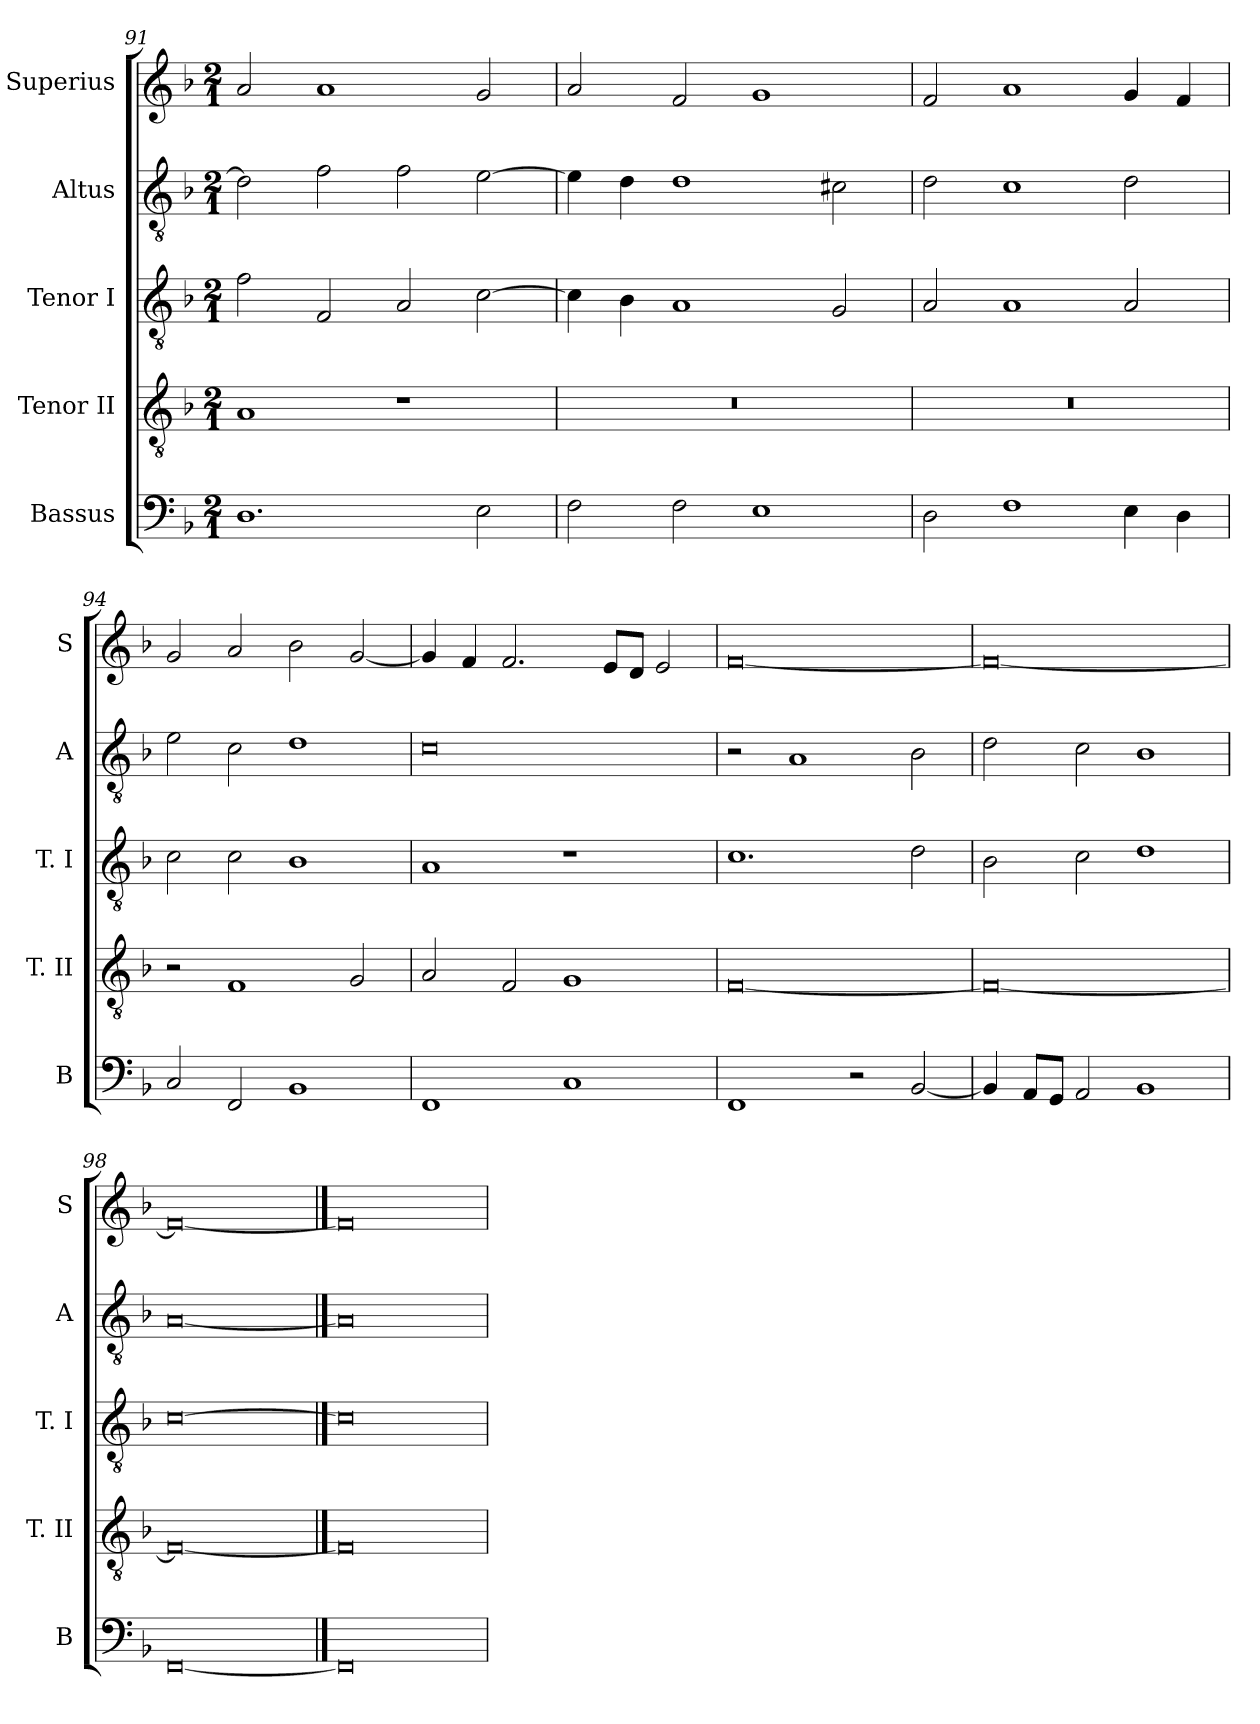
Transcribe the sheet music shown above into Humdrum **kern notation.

**kern	**kern	**kern	**kern	**kern
*part5	*part4	*part3	*part2	*part1
*staff5	*staff4	*staff3	*staff2	*staff1
*I"Bassus	*I"Tenor II	*I"Tenor I	*I"Altus	*I"Superius
*I'B	*I'T. II	*I'T. I	*I'A	*I'S
*clefF4	*clefGv2	*clefGv2	*clefGv2	*clefG2
*k[b-]	*k[b-]	*k[b-]	*k[b-]	*k[b-]
*F:	*F:	*F:	*F:	*F:
*M2/1	*M2/1	*M2/1	*M2/1	*M2/1
=91	=91	=91	=91	=91
1.D	1A	2f	2d]	2a
.	.	2F	2f	1a
.	1r	2A	2f	.
2E	.	[2c	[2e	2g
=92	=92	=92	=92	=92
2F	0r	4c]	4e]	2a
.	.	4B-	4d	.
2F	.	1A	1d	2f
1E	.	.	.	1g
.	.	2G	2c#X	.
=93	=93	=93	=93	=93
2D	0r	2A	2d	2f
1F	.	1A	1c	1a
4E	.	2A	2d	4g
4D	.	.	.	4f
=94	=94	=94	=94	=94
2C	2r	2c	2e	2g
2FF	1F	2c	2c	2a
1BB-	.	1B-	1d	2b-
.	2G	.	.	[2g
=95	=95	=95	=95	=95
1FF	2A	1A	0c	4g]
.	.	.	.	4f
.	2F	.	.	2.f
1C	1G	1r	.	.
.	.	.	.	8eL
.	.	.	.	8dJ
.	.	.	.	2e
=96	=96	=96	=96	=96
1FF	[0F	1.c	2r	[0f
.	.	.	1A	.
2r	.	.	.	.
[2BB-	.	2d	2B-	.
=97	=97	=97	=97	=97
4BB-]	0F_	2B-	2d	0f_
8AAL	.	.	.	.
8GGJ	.	.	.	.
2AA	.	2c	2c	.
1BB-	.	1d	1B-	.
=98	=98	=98	=98	=98
[0FF	0F_	[0c	[0A	0f_
==99	==99	==99	==99	==99
0FF]	0F]	0c]	0A]	0f]
=	=	=	=	=
*-	*-	*-	*-	*-
